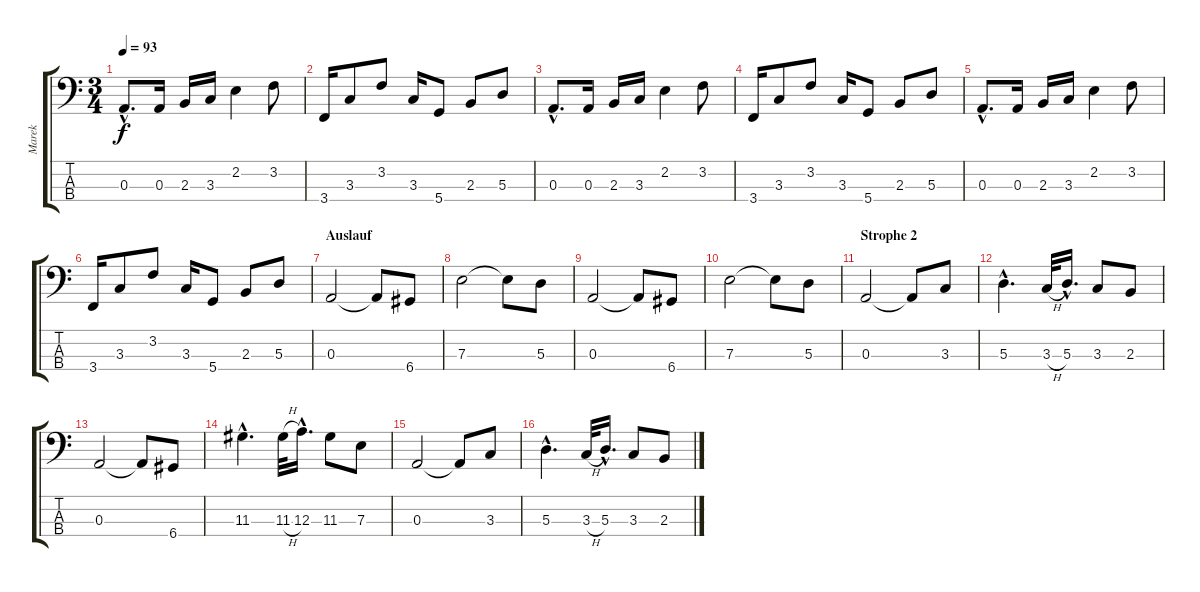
\track ("Marek" "Marek") {instrument electricbassfinger}
\staff {score tabs}
\tuning (G2 D2 A1 D1) {hide}
\ts (3 4)
\tempo 93
\clef f4
\ks c
0.3{hac}.8{d dy f} 0.3.16 2.3.16 3.3.16 2.2.4 3.2.8 |
3.4.16 3.3.8 3.2.8 3.3.16 5.4.8 2.3.8 5.3.8 |
0.3{hac}.8{d} 0.3.16 2.3.16 3.3.16 2.2.4 3.2.8 |
3.4.16 3.3.8 3.2.8 3.3.16 5.4.8 2.3.8 5.3.8 |
0.3{hac}.8{d} 0.3.16 2.3.16 3.3.16 2.2.4 3.2.8 |
3.4.16 3.3.8 3.2.8 3.3.16 5.4.8 2.3.8 5.3.8 |
\section ("" "Auslauf")
0.3.2 0.3{t}.8 6.4.8 |
7.3.2 7.3{t}.8 5.3.8 |
0.3.2 0.3{t}.8 6.4.8 |
7.3.2 7.3{t}.8 5.3.8 |
\section ("" "Strophe 2")
0.3.2 0.3{t}.8 3.3.8 |
5.3{hac}.4{d} 3.3{h}.32 5.3{hac}.16{d} 3.3.8 2.3.8 |
0.3.2 0.3{t}.8 6.4.8 |
11.3{hac}.4{d} 11.3{h}.32 12.3{hac}.16{d} 11.3.8 7.3.8 |
0.3.2 0.3{t}.8 3.3.8 |
5.3{hac}.4{d} 3.3{h}.32 5.3{hac}.16{d} 3.3.8 2.3.8
